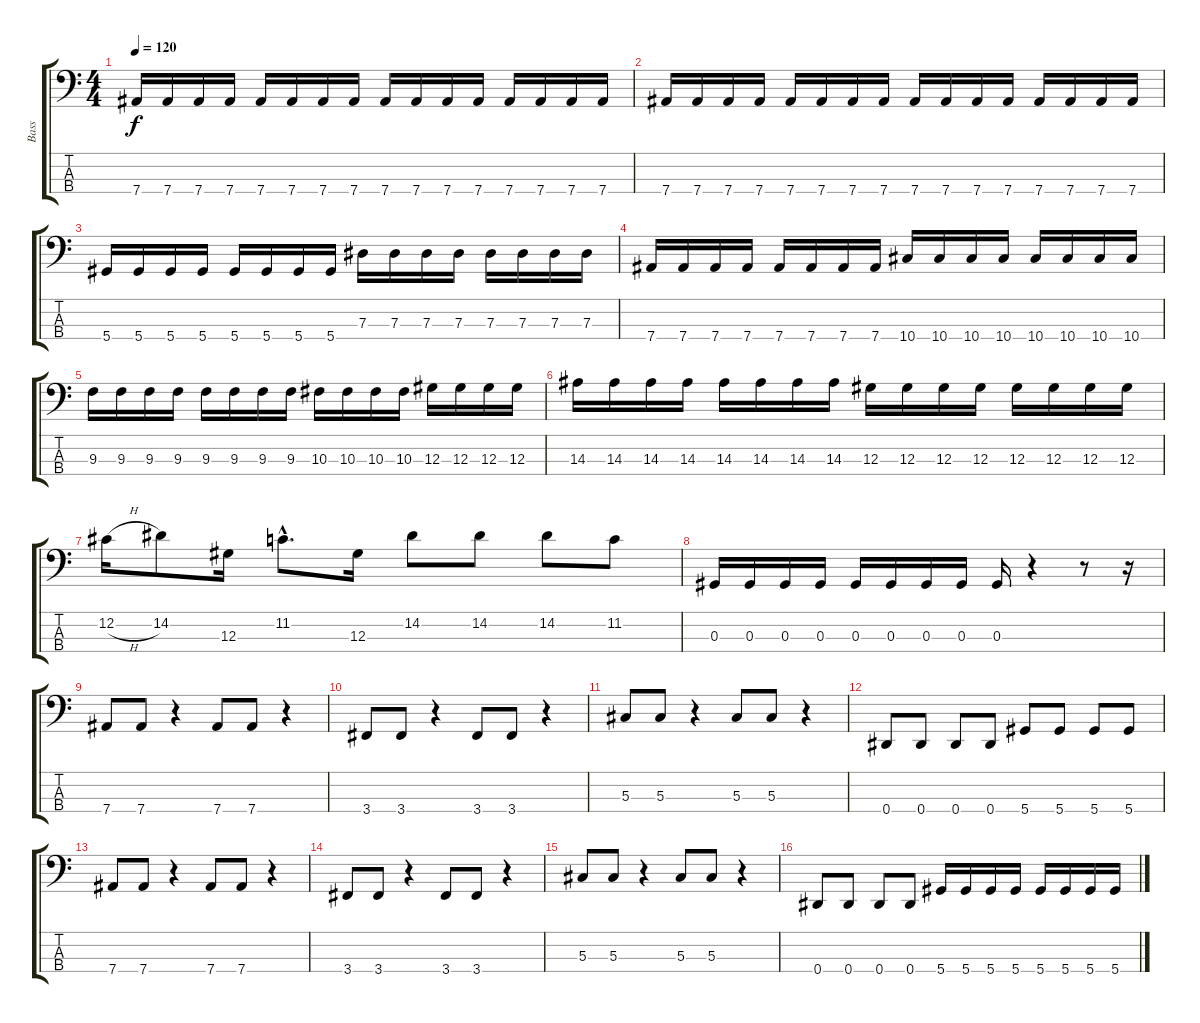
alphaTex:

\track ("Bass" "Bass") {instrument electricbasspick}
\staff {score tabs}
\tuning (Gb2 Db2 Ab1 Eb1) {hide}
\ts (4 4)
\tempo 120
\clef f4
\ks c
7.4.16{dy f} 7.4.16 7.4.16 7.4.16 7.4.16 7.4.16 7.4.16 7.4.16 7.4.16 7.4.16 7.4.16 7.4.16 7.4.16 7.4.16 7.4.16 7.4.16 |
7.4.16 7.4.16 7.4.16 7.4.16 7.4.16 7.4.16 7.4.16 7.4.16 7.4.16 7.4.16 7.4.16 7.4.16 7.4.16 7.4.16 7.4.16 7.4.16 |
5.4.16 5.4.16 5.4.16 5.4.16 5.4.16 5.4.16 5.4.16 5.4.16 7.3.16 7.3.16 7.3.16 7.3.16 7.3.16 7.3.16 7.3.16 7.3.16 |
7.4.16 7.4.16 7.4.16 7.4.16 7.4.16 7.4.16 7.4.16 7.4.16 10.4.16 10.4.16 10.4.16 10.4.16 10.4.16 10.4.16 10.4.16 10.4.16 |
9.3.16 9.3.16 9.3.16 9.3.16 9.3.16 9.3.16 9.3.16 9.3.16 10.3.16 10.3.16 10.3.16 10.3.16 12.3.16 12.3.16 12.3.16 12.3.16 |
14.3.16 14.3.16 14.3.16 14.3.16 14.3.16 14.3.16 14.3.16 14.3.16 12.3.16 12.3.16 12.3.16 12.3.16 12.3.16 12.3.16 12.3.16 12.3.16 |
12.2{h}.16 14.2.8 12.3.16 11.2{hac}.8{d} 12.3.16 14.2.8 14.2.8 14.2.8 11.2.8 |
0.3.16 0.3.16 0.3.16 0.3.16 0.3.16 0.3.16 0.3.16 0.3.16 0.3.16 r.4 r.8 r.16 |
7.4.8 7.4.8 r.4 7.4.8 7.4.8 r.4 |
3.4.8 3.4.8 r.4 3.4.8 3.4.8 r.4 |
5.3.8 5.3.8 r.4 5.3.8 5.3.8 r.4 |
0.4.8 0.4.8 0.4.8 0.4.8 5.4.8 5.4.8 5.4.8 5.4.8 |
7.4.8 7.4.8 r.4 7.4.8 7.4.8 r.4 |
3.4.8 3.4.8 r.4 3.4.8 3.4.8 r.4 |
5.3.8 5.3.8 r.4 5.3.8 5.3.8 r.4 |
0.4.8 0.4.8 0.4.8 0.4.8 5.4.16 5.4.16 5.4.16 5.4.16 5.4.16 5.4.16 5.4.16 5.4.16
